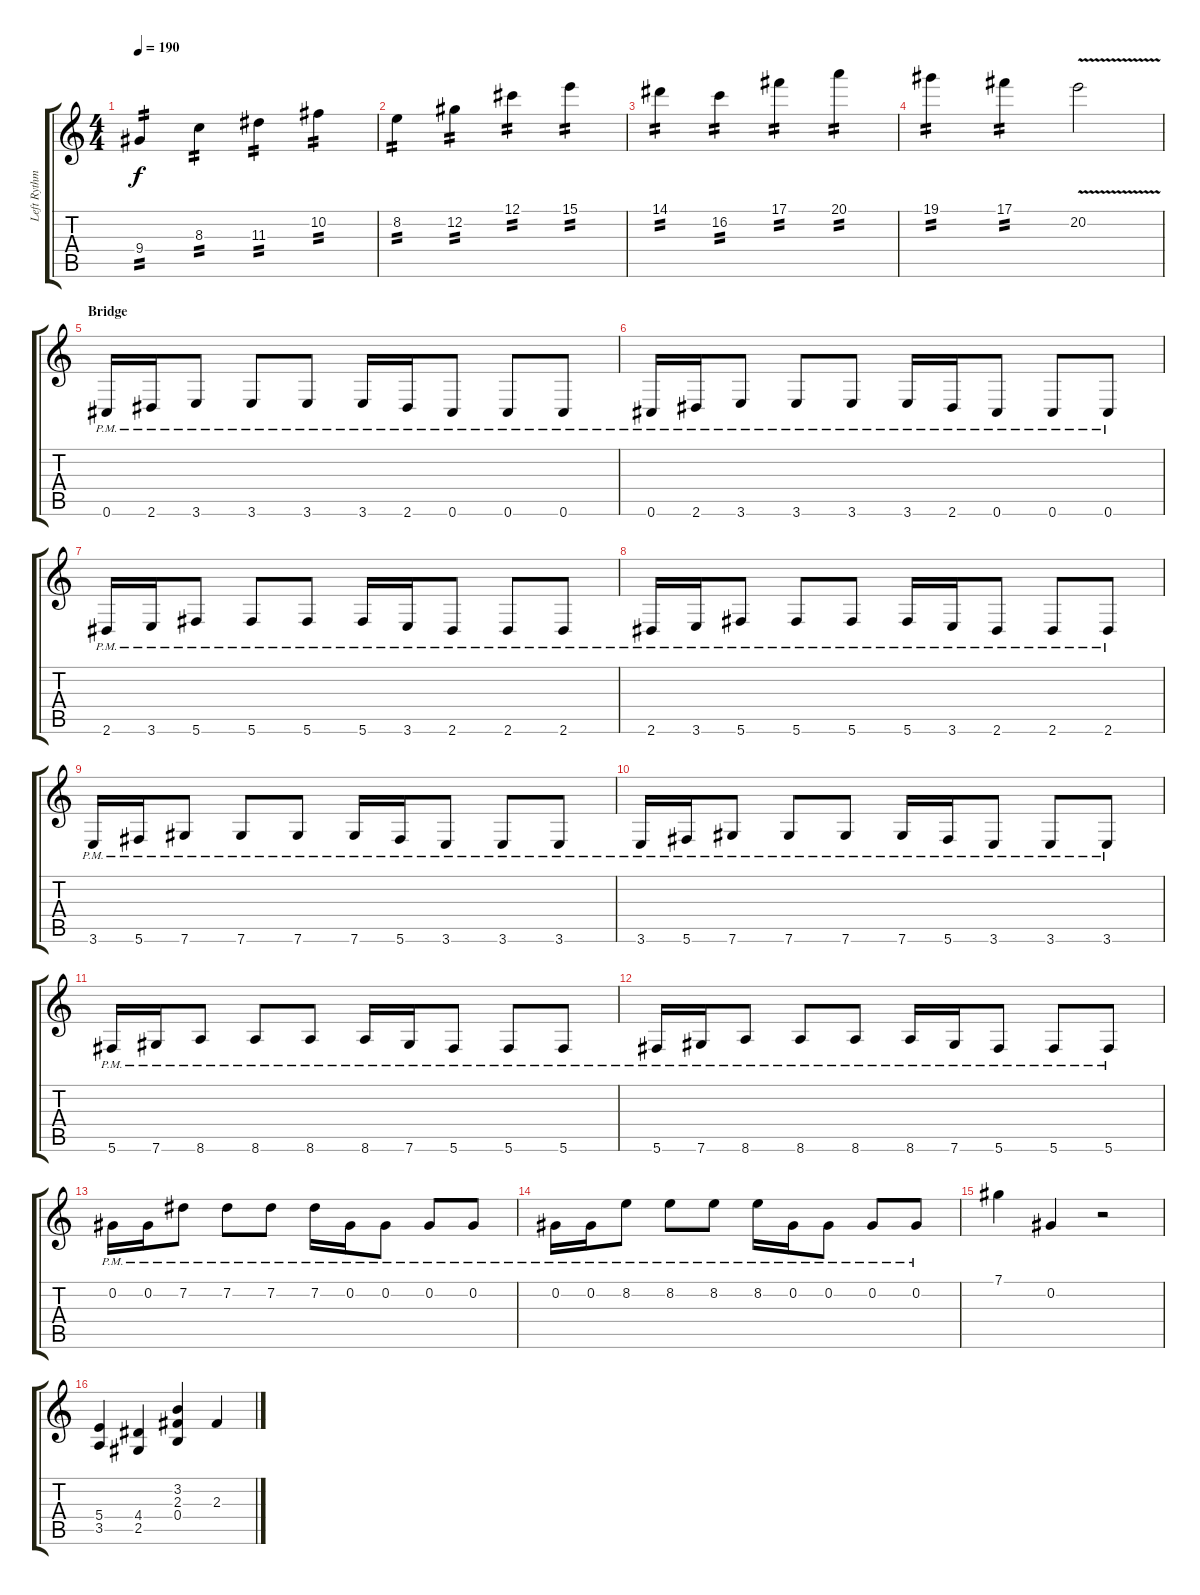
\track ("Left Rythm Guitar (Rythm Guitar)" "Left Rythm") {instrument distortionguitar}
\staff {score tabs}
\tuning (Db4 Ab3 E3 B2 Gb2 Db2) {hide}
\ts (4 4)
\tempo 190
\clef g2
\ks c
9.4.4{tp 2 dy f} 8.3.4{tp 2} 11.3.4{tp 2} 10.2.4{tp 2} |
8.2.4{tp 2} 12.2.4{tp 2} 12.1.4{tp 2} 15.1.4{tp 2} |
14.1.4{tp 2} 16.2.4{tp 2} 17.1.4{tp 2} 20.1.4{tp 2} |
19.1.4{tp 2} 17.1.4{tp 2} 20.2{v}.2 |
\section ("" "Bridge")
0.6{pm}.16 2.6{pm}.16 3.6{pm}.8 3.6{pm}.8 3.6{pm}.8 3.6{pm}.16 2.6{pm}.16 0.6{pm}.8 0.6{pm}.8 0.6{pm}.8 |
0.6{pm}.16 2.6{pm}.16 3.6{pm}.8 3.6{pm}.8 3.6{pm}.8 3.6{pm}.16 2.6{pm}.16 0.6{pm}.8 0.6{pm}.8 0.6{pm}.8 |
2.6{pm}.16 3.6{pm}.16 5.6{pm}.8 5.6{pm}.8 5.6{pm}.8 5.6{pm}.16 3.6{pm}.16 2.6{pm}.8 2.6{pm}.8 2.6{pm}.8 |
2.6{pm}.16 3.6{pm}.16 5.6{pm}.8 5.6{pm}.8 5.6{pm}.8 5.6{pm}.16 3.6{pm}.16 2.6{pm}.8 2.6{pm}.8 2.6{pm}.8 |
3.6{pm}.16 5.6{pm}.16 7.6{pm}.8 7.6{pm}.8 7.6{pm}.8 7.6{pm}.16 5.6{pm}.16 3.6{pm}.8 3.6{pm}.8 3.6{pm}.8 |
3.6{pm}.16 5.6{pm}.16 7.6{pm}.8 7.6{pm}.8 7.6{pm}.8 7.6{pm}.16 5.6{pm}.16 3.6{pm}.8 3.6{pm}.8 3.6{pm}.8 |
5.6{pm}.16 7.6{pm}.16 8.6{pm}.8 8.6{pm}.8 8.6{pm}.8 8.6{pm}.16 7.6{pm}.16 5.6{pm}.8 5.6{pm}.8 5.6{pm}.8 |
5.6{pm}.16 7.6{pm}.16 8.6{pm}.8 8.6{pm}.8 8.6{pm}.8 8.6{pm}.16 7.6{pm}.16 5.6{pm}.8 5.6{pm}.8 5.6{pm}.8 |
0.2{pm}.16 0.2{pm}.16 7.2{pm}.8 7.2{pm}.8 7.2{pm}.8 7.2{pm}.16 0.2{pm}.16 0.2{pm}.8 0.2{pm}.8 0.2{pm}.8 |
0.2{pm}.16 0.2{pm}.16 8.2{pm}.8 8.2{pm}.8 8.2{pm}.8 8.2{pm}.16 0.2{pm}.16 0.2{pm}.8 0.2{pm}.8 0.2{pm}.8 |
7.1.4 0.2.4 r.2 |
(5.4 3.5).4 (4.4 2.5).4 (3.2 2.3 0.4).4 2.3.4
